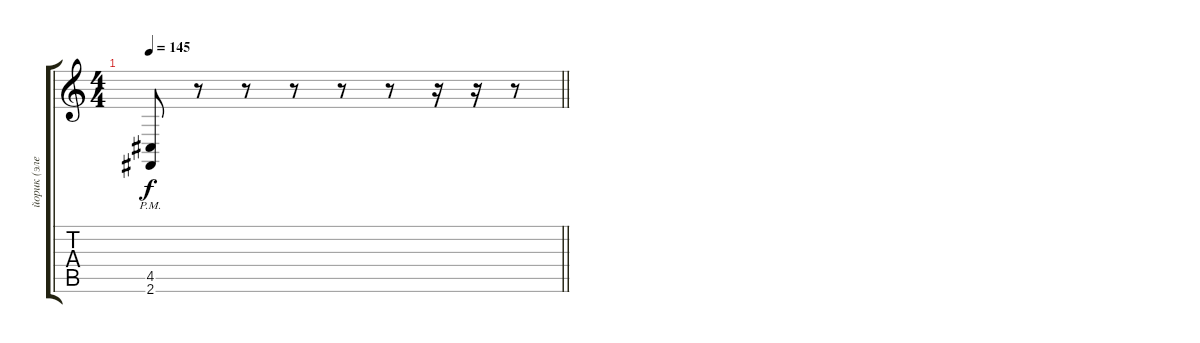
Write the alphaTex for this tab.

\track ("йорик (электронщина)" "йорик (эле") {instrument lead2sawtooth}
\staff {score tabs}
\tuning (E4 B3 G3 D3 A2 E2) {hide}
\ts (4 4)
\tempo 145
\clef g2
\barLineRight lightlight
\ks c
(4.5 2.6{pm}).8{dy f} r.8 r.8 r.8 r.8 r.8 r.16 r.16 r.8
